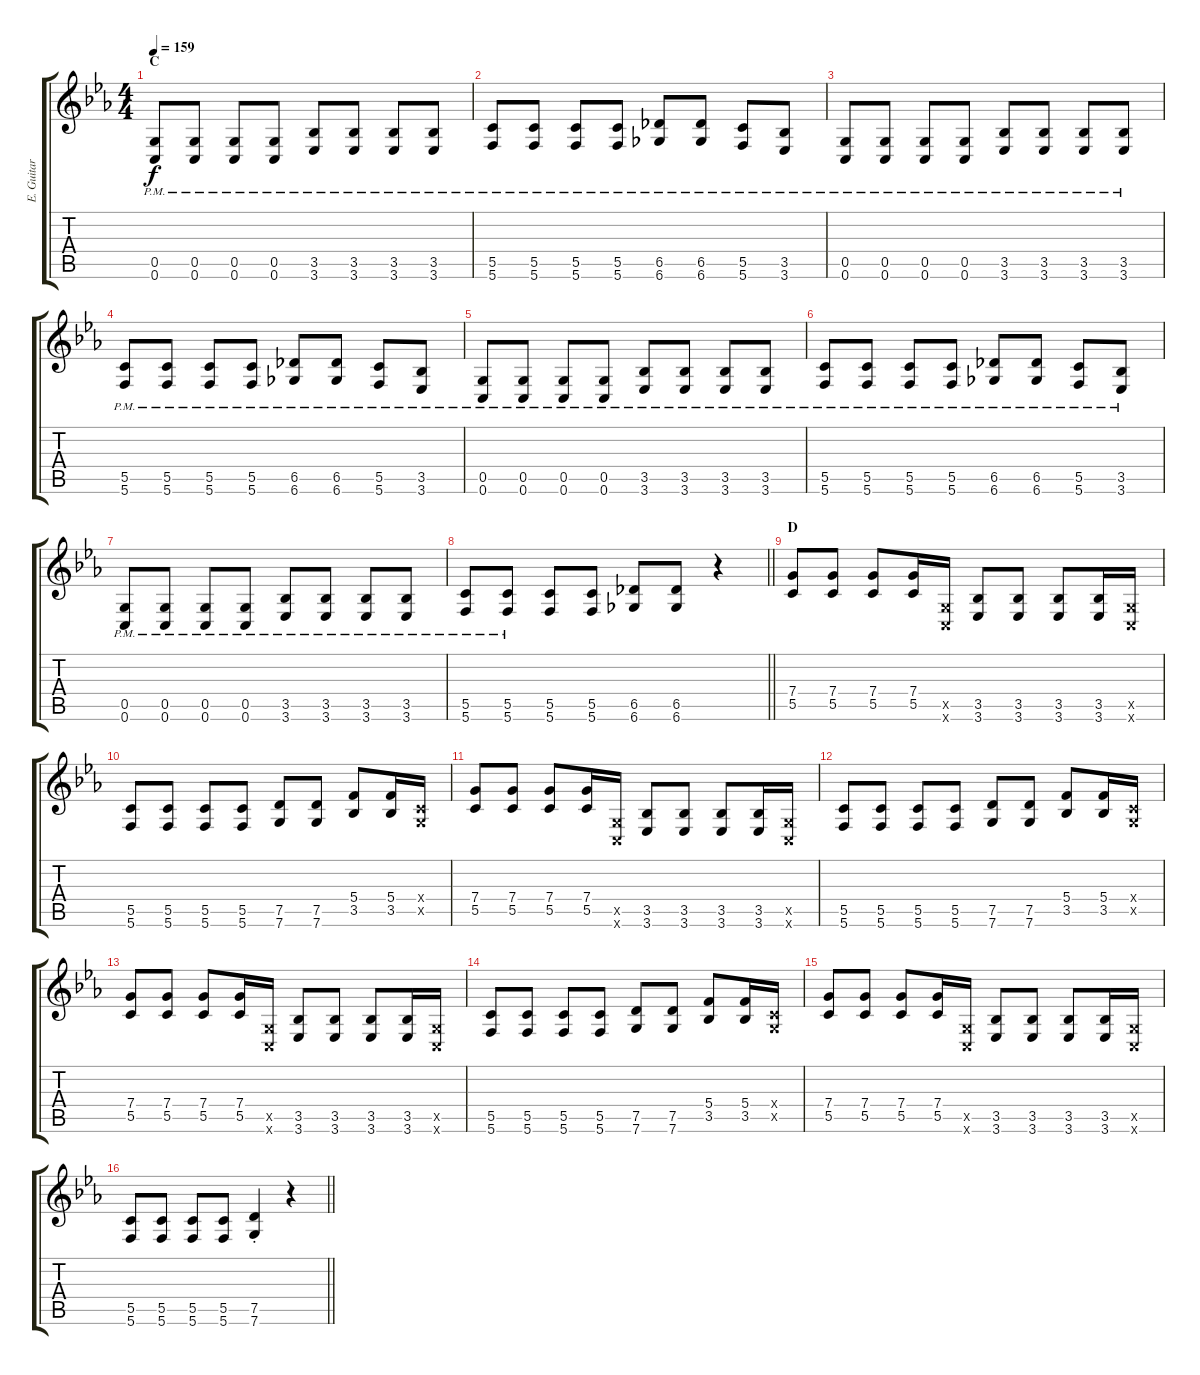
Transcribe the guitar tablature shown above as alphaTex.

\track ("E. Guitar II" "E. Guitar ") {instrument overdrivenguitar}
\staff {score tabs}
\tuning (D4 A3 F3 C3 G2 C2) {hide}
\ts (4 4)
\section ("" "C")
\tempo 159
\clef g2
\ks eb
(0.5{pm} 0.6{pm}).8{dy f} (0.5{pm} 0.6{pm}).8 (0.5{pm} 0.6{pm}).8 (0.5{pm} 0.6{pm}).8 (3.5{pm} 3.6{pm}).8 (3.5{pm} 3.6{pm}).8 (3.5{pm} 3.6{pm}).8 (3.5{pm} 3.6{pm}).8 |
(5.5{pm} 5.6{pm}).8 (5.5{pm} 5.6{pm}).8 (5.5{pm} 5.6{pm}).8 (5.5{pm} 5.6{pm}).8 (6.5{pm} 6.6{pm}).8 (6.5{pm} 6.6{pm}).8 (5.5{pm} 5.6{pm}).8 (3.5{pm} 3.6{pm}).8 |
(0.5{pm} 0.6{pm}).8 (0.5{pm} 0.6{pm}).8 (0.5{pm} 0.6{pm}).8 (0.5{pm} 0.6{pm}).8 (3.5{pm} 3.6{pm}).8 (3.5{pm} 3.6{pm}).8 (3.5{pm} 3.6{pm}).8 (3.5{pm} 3.6{pm}).8 |
(5.5{pm} 5.6{pm}).8 (5.5{pm} 5.6{pm}).8 (5.5{pm} 5.6{pm}).8 (5.5{pm} 5.6{pm}).8 (6.5{pm} 6.6{pm}).8 (6.5{pm} 6.6{pm}).8 (5.5{pm} 5.6{pm}).8 (3.5{pm} 3.6{pm}).8 |
(0.5{pm} 0.6{pm}).8 (0.5{pm} 0.6{pm}).8 (0.5{pm} 0.6{pm}).8 (0.5{pm} 0.6{pm}).8 (3.5{pm} 3.6{pm}).8 (3.5{pm} 3.6{pm}).8 (3.5{pm} 3.6{pm}).8 (3.5{pm} 3.6{pm}).8 |
(5.5{pm} 5.6{pm}).8 (5.5{pm} 5.6{pm}).8 (5.5{pm} 5.6{pm}).8 (5.5{pm} 5.6{pm}).8 (6.5{pm} 6.6{pm}).8 (6.5{pm} 6.6{pm}).8 (5.5{pm} 5.6{pm}).8 (3.5{pm} 3.6{pm}).8 |
(0.5{pm} 0.6{pm}).8 (0.5{pm} 0.6{pm}).8 (0.5{pm} 0.6{pm}).8 (0.5{pm} 0.6{pm}).8 (3.5{pm} 3.6{pm}).8 (3.5{pm} 3.6{pm}).8 (3.5{pm} 3.6{pm}).8 (3.5{pm} 3.6{pm}).8 |
\barLineRight lightlight
(5.5{pm} 5.6{pm}).8 (5.5{pm} 5.6{pm}).8 (5.5 5.6).8 (5.5 5.6).8 (6.5 6.6).8 (6.5 6.6).8 r.4 |
\section ("" "D")
(7.4 5.5).8 (7.4 5.5).8 (7.4 5.5).8 (7.4 5.5).16 (0.5{x} 0.6{x}).16 (3.5 3.6).8 (3.5 3.6).8 (3.5 3.6).8 (3.5 3.6).16 (0.5{x} 0.6{x}).16 |
(5.5 5.6).8 (5.5 5.6).8 (5.5 5.6).8 (5.5 5.6).8 (7.5 7.6).8 (7.5 7.6).8 (5.4 3.5).8 (5.4 3.5).16 (0.4{x} 0.5{x}).16 |
(7.4 5.5).8 (7.4 5.5).8 (7.4 5.5).8 (7.4 5.5).16 (0.5{x} 0.6{x}).16 (3.5 3.6).8 (3.5 3.6).8 (3.5 3.6).8 (3.5 3.6).16 (0.5{x} 0.6{x}).16 |
(5.5 5.6).8 (5.5 5.6).8 (5.5 5.6).8 (5.5 5.6).8 (7.5 7.6).8 (7.5 7.6).8 (5.4 3.5).8 (5.4 3.5).16 (0.4{x} 0.5{x}).16 |
(7.4 5.5).8 (7.4 5.5).8 (7.4 5.5).8 (7.4 5.5).16 (0.5{x} 0.6{x}).16 (3.5 3.6).8 (3.5 3.6).8 (3.5 3.6).8 (3.5 3.6).16 (0.5{x} 0.6{x}).16 |
(5.5 5.6).8 (5.5 5.6).8 (5.5 5.6).8 (5.5 5.6).8 (7.5 7.6).8 (7.5 7.6).8 (5.4 3.5).8 (5.4 3.5).16 (0.4{x} 0.5{x}).16 |
(7.4 5.5).8 (7.4 5.5).8 (7.4 5.5).8 (7.4 5.5).16 (0.5{x} 0.6{x}).16 (3.5 3.6).8 (3.5 3.6).8 (3.5 3.6).8 (3.5 3.6).16 (0.5{x} 0.6{x}).16 |
\barLineRight lightlight
(5.5 5.6).8 (5.5 5.6).8 (5.5 5.6).8 (5.5 5.6).8 (7.5{st} 7.6{st}).4 r.4
